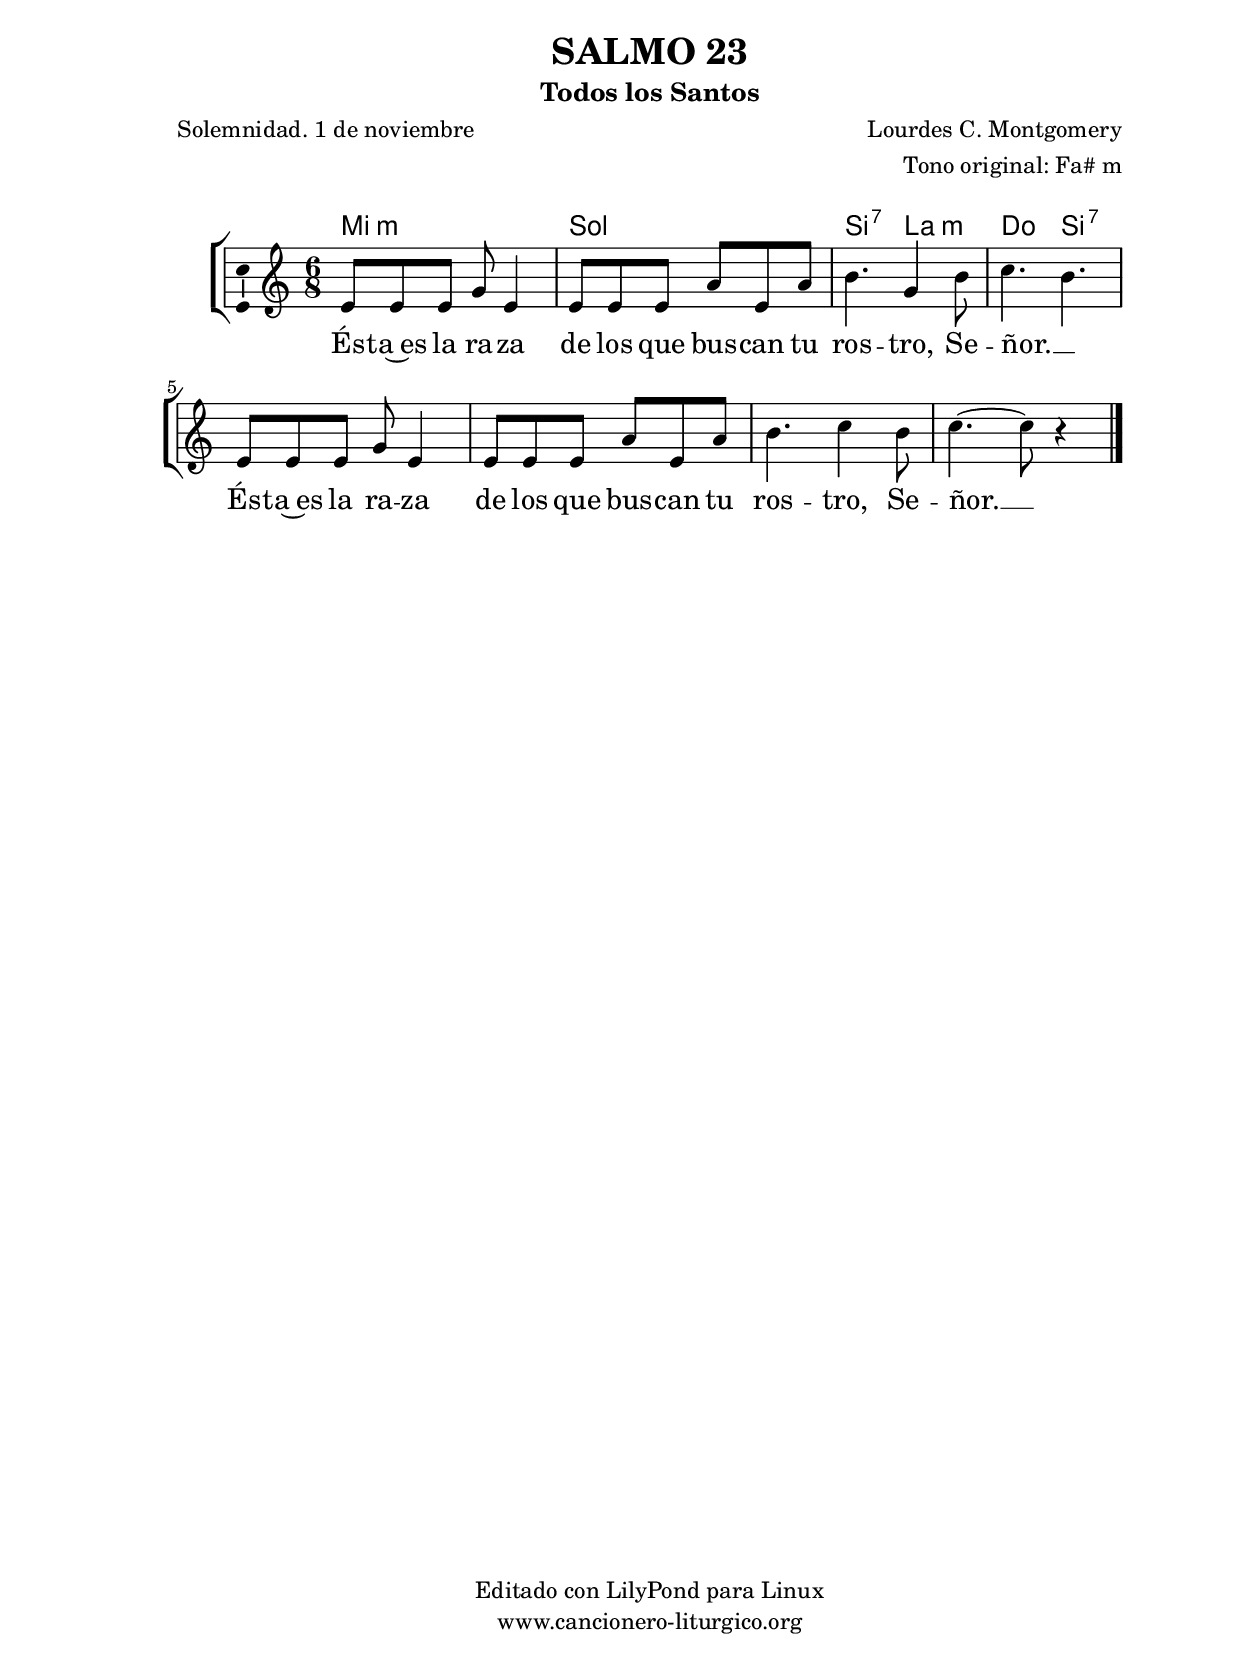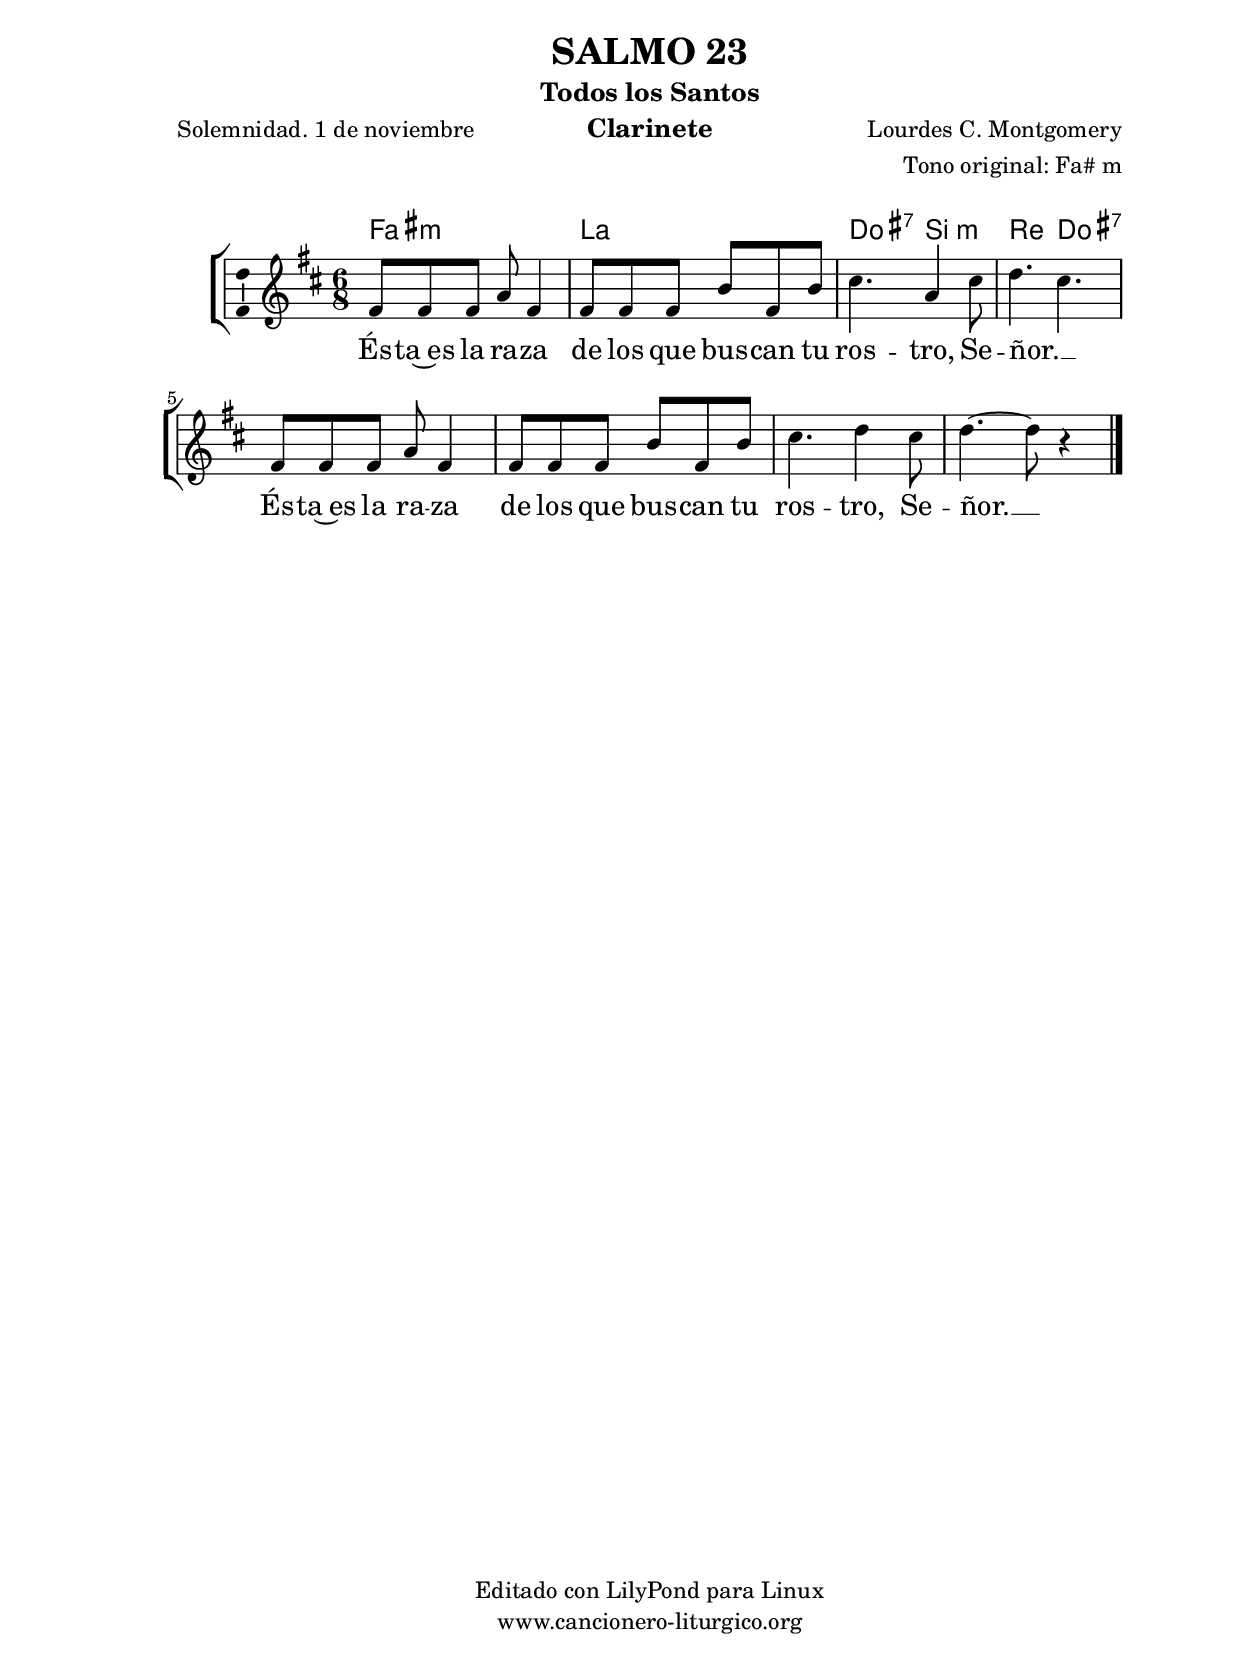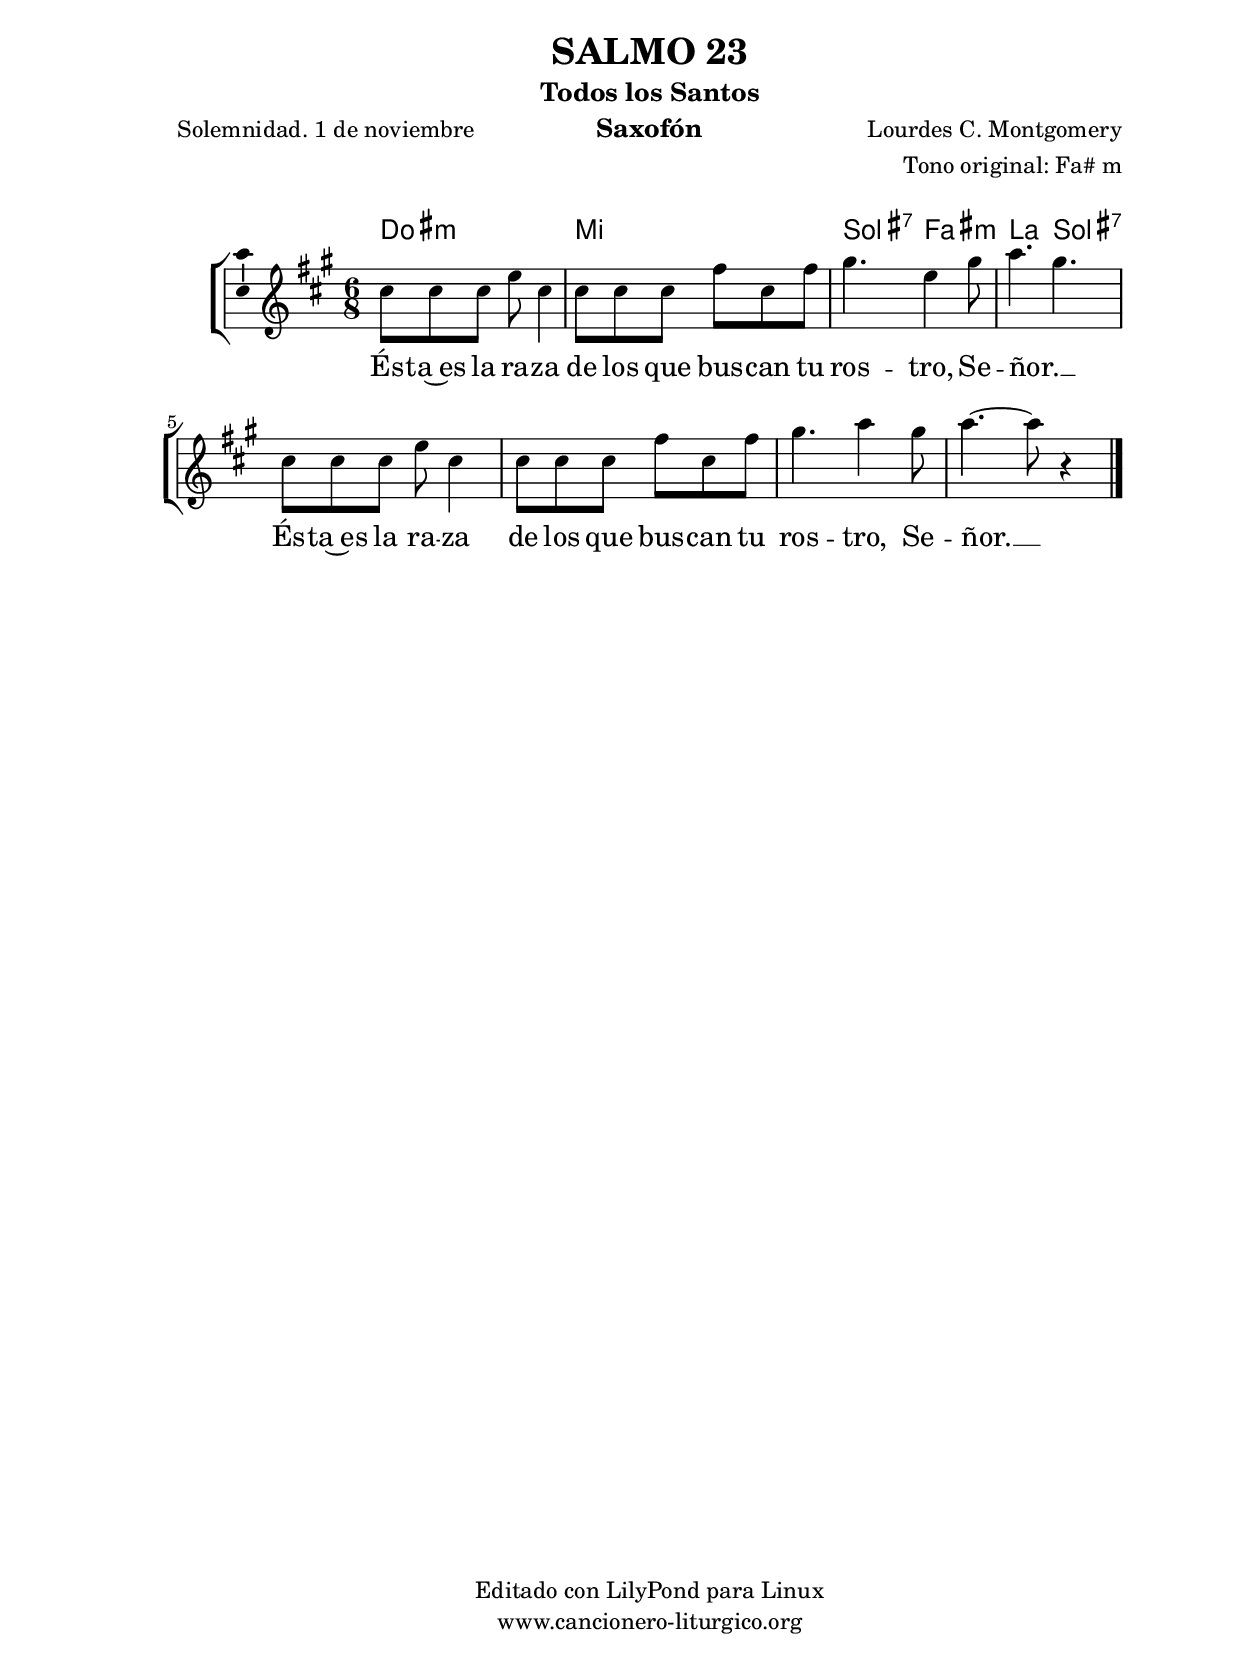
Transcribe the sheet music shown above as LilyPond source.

%
%para convertir .midi en .wav:
%timidity filename.midi -Ow -o finename.wav
%
%
%Para convertir de .wav a .mp3:
%lame -h -m j filename.wav
%
%
%para escuchar el midi:
%timidity nombrefichero.midi
%


%versión de lilypond para la que se ha escrito esta partitura:
\version "2.16.0"

	%Tamaño papel
	#(set-default-paper-size "a4")
	%Tamaño partitura
	#(set-global-staff-size 20)
	%No responde al pulsar sobre una nota
	#(ly:set-option 'point-and-click #f)

%parámetros del encabezamiento:
\header {
	title = "SALMO 23"
	subtitle = "Todos los Santos"
	composer = "Lourdes C. Montgomery"
	poet = "Solemnidad. 1 de noviembre"
	meter = ""
	arranger = "Tono original: Fa# m"
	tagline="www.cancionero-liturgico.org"
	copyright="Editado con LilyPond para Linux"
	tiempo = ""
	usos = "Salmo"
	letra = "Ésta es la raza de los que buscan tu rostro, Señor."
	}

%parámetros asociados al papel:
\paper  {
	oddHeaderMarkup = \markup {\fill-line { \on-the-fly #not-first-page \fromproperty #'header:title \on-the-fly #not-first-page \fromproperty #'header:composer }}
	evenHeaderMarkup = \markup {\fill-line { \fromproperty #'header:composer \fromproperty #'header:title }}
	#(set-paper-size "a4")
	print-page-number = ##f
	first-page-number = 1
	print-first-page-number = ##f
%	head-separation = 3.0 \cm
	top-margin = 2.0 \cm
	bottom-margin = 0.5\cm
%%%	bottom-margin = -1.0\cm
	left-margin = 3.0 \cm
	line-width = 16.0 \cm 
	indent = 8\mm
	interscoreline = 2.\mm
	between-system-space = 15\mm
%	para que las partituras no llenen la hoja:
	ragged-bottom = ##t
%	idem para la última hoja:
	ragged-last-bottom = ##f
%	para que las partituras llenen el ancho del papel:
	ragged-last = ##f
	after-title-space = 2.5 \cm
%page-count=1
%system-count=8

	%Flexible Vertical Spacing
%	markup-markup-spacing =
%	#'((basic-distance . 15) (minimum-distance . 15) (padding . 3))
	markup-system-spacing =
	#'((basic-distance . 15) (minimum-distance . 15) (padding . 3))
	system-system-spacing =
	#'((basic-distance . 15) (minimum-distance . 15) (padding . 3))
	score-system-spacing =
	#'((basic-distance . 15) (minimum-distance . 15) (padding . 5))
%	top-system-spacing = % header
%	#'((basic-distance . 8) (minimum-distance . 0) (padding . 3))
%	top-markup-spacing =
%	#'((basic-distance . 20) (minimum-distance . 20) (padding . 3))
	last-bottom-spacing = % footer
	#'((basic-distance . 5) (minimum-distance . 5) (padding . 3))
%	score-markup-spacing =
%	#'((basic-distance . 16) (minimum-distance . 13) (padding . 3))

	}


%parámetros que afectan a toda la partitura:
global =  {
	%clave de sol (G):
	\clef G
	%armadura:
	\transpose fis a
	\key fis \minor
	\tempo 4=100
	\set Score.tempoHideNote = ##t
	}


acordes = {
	\italianChords
	\chordmode {
	\transpose fis a
{

cis2.:m e gis4.:7 fis:m a gis:7

	}
	}
}

melodia = 
\transpose fis a
{
	\relative c'{
	\time 6/8

cis8 cis cis e cis4
cis8 cis cis fis cis fis
gis4. e4 gis8
a4. gis4.

cis,8 cis cis e cis4
cis8 cis cis fis cis fis
gis4. a4 gis8
a4.~a8 r4

	\bar "|."
	}
	}


texto = \lyricmode {
És -- ta~es la ra -- za de los que bus -- can tu ros -- tro, Se -- ñor. __ _
És -- ta~es la ra -- za de los que bus -- can tu ros -- tro, Se -- ñor. __
	}


acordesStaff = \context ChordNames = acordesStaff <<
	\set chordChanges = ##t
	\acordes
	>>


vozStaff = \context Voice = vozStaff
\with {\consists "Ambitus_engraver"}
<<
%	\set Staff.instrumentName = ""
%	\set Staff.shortInstrumentName = ""
%	\set Staff.midiInstrument = #"clarinet"
%	\set Staff.midiInstrument = #"cello"
%	\set Staff.midiInstrument = #"flute"
	\set Staff.midiInstrument = #"electric guitar (jazz)"
%	\set Staff.midiInstrument = #"english horn"
%	\set Staff.midiInstrument = #"violin"
%	\set Staff.midiInstrument = #"glockenspiel"
	\set Staff.midiMinimumVolume = #0.7
	\set Staff.midiMaximumVolume = #0.9
	\global
	\melodia
	>>


textoStaff = \context Lyrics = textoStaff <<
	\lyricsto vozStaff \texto
	>>

\book {
	\score {
		\context ChoirStaff {
			\override StaffGroup.SystemStartBracket #'collapse-height = #1
			\override Score.SystemStartBar #'collapse-height = #1
			<<
			\acordesStaff
			\vozStaff
			\textoStaff
			>>
			}
		\layout {
	    		\context {
				\Lyrics
				\override LyricText #'font-size = #2
				}
	   		 \context {
				\Score
				%fontSize = #3
				\override StaffSymbol #'staff-space = #(magstep +3)
				%\override Beam #'thickness = #0.55
				%\override SpacingSpanner #'spacing-increment = #1.0
				%\override Slur #'height-limit = #1.5
				}
			}
		}
	\score {
		\unfoldRepeats
		\context ChoirStaff {
			<<
			\acordesStaff
			\vozStaff
			>>
			}
		\midi {
	  		\context {
	  			\Score
				tempoWholesPerMinute = #(ly:make-moment 70 4)
				}
			}
		}
	}

%Partitura para clarinete
#(define output-suffix "C")
\book {
	\header{
		instrument = "Clarinete"
		}
	\score {
		\context ChoirStaff {
			\override StaffGroup.SystemStartBracket #'collapse-height = #1
			\override Score.SystemStartBar #'collapse-height = #1
\transpose c d
			<<
			\acordesStaff
			\vozStaff
			\textoStaff
			>>
			}
		\layout {
	    		\context {
				\Lyrics
				\override LyricText #'font-size = #2
				}
	   		 \context {
				\Score
				%fontSize = #3
				\override StaffSymbol #'staff-space = #(magstep +3)
				%\override Beam #'thickness = #0.55
				%\override SpacingSpanner #'spacing-increment = #1.0
				%\override Slur #'height-limit = #1.5
				}
			}
		}
	}

%Partitura para saxofón
#(define output-suffix "S")
\book {
	\header{
		instrument = "Saxofón"
		}
	\score {
		\context ChoirStaff {
			\override StaffGroup.SystemStartBracket #'collapse-height = #1
			\override Score.SystemStartBar #'collapse-height = #1
\transpose c a
			<<
			\acordesStaff
			\vozStaff
			\textoStaff
			>>
			}
		\layout {
	    		\context {
				\Lyrics
				\override LyricText #'font-size = #2
				}
	   		 \context {
				\Score
				%fontSize = #3
				\override StaffSymbol #'staff-space = #(magstep +3)
				%\override Beam #'thickness = #0.55
				%\override SpacingSpanner #'spacing-increment = #1.0
				%\override Slur #'height-limit = #1.5
				}
			}
		}
	}

